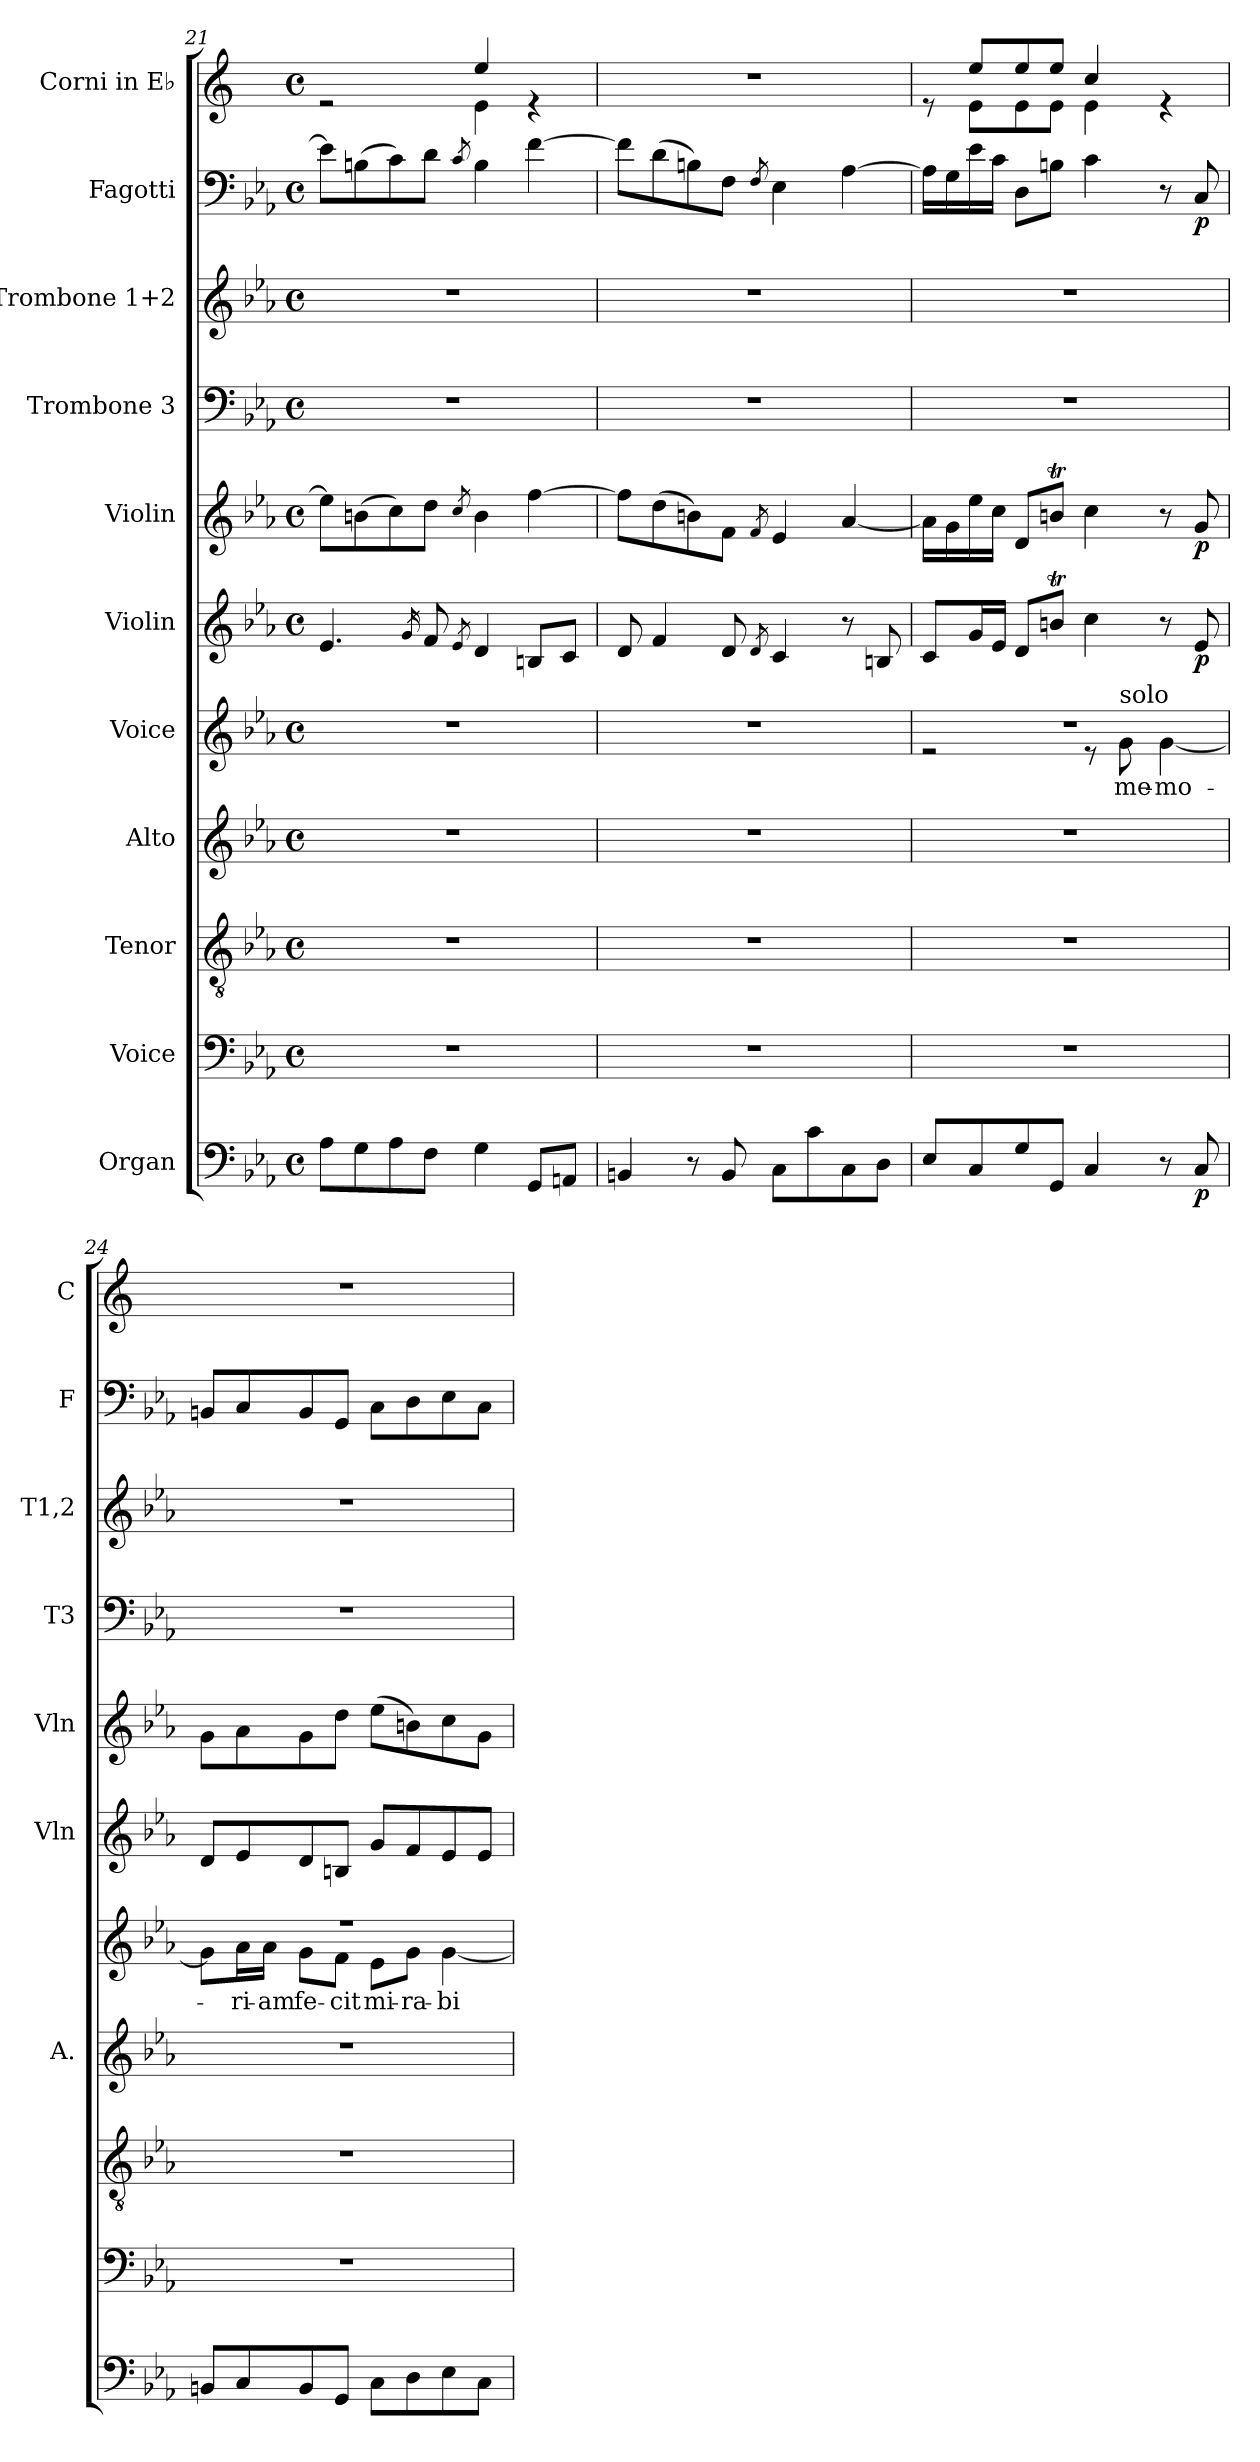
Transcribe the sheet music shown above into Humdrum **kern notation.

**kern	**dynam	**kern	**kern	**kern	**kern	**text	**kern	**dynam	**kern	**dynam	**kern	**kern	**kern	**dynam	**kern
*part11	*part11	*part10	*part9	*part8	*part7	*part7	*part6	*part6	*part5	*part5	*part4	*part3	*part2	*part2	*part1
*staff11	*staff11	*staff10	*staff9	*staff8	*staff7	*staff7	*staff6	*staff6	*staff5	*staff5	*staff4	*staff3	*staff2	*staff2	*staff1
*I"Organ	*	*I"Voice	*I"Tenor	*I"Alto	*I"Voice	*	*I"Violin	*	*I"Violin	*	*I"Trombone 3	*I"Trombone 1+2	*I"Fagotti	*	*I"Corni in E♭
*	*	*	*	*I'A.	*	*	*I'Vln	*	*I'Vln	*	*I'T3	*I'T1,2	*I'F	*	*I'C
!!LO:PB:g=z
*clefF4	*	*clefF4	*clefGv2	*clefG2	*clefG2	*	*clefG2	*	*clefG2	*	*clefF4	*clefG2	*clefF4	*	*clefG2
*	*	*	*	*	*	*	*	*	*	*	*	*	*	*	*ITrd5c9
*k[b-e-a-]	*	*k[b-e-a-]	*k[b-e-a-]	*k[b-e-a-]	*k[b-e-a-]	*	*k[b-e-a-]	*	*k[b-e-a-]	*	*k[b-e-a-]	*k[b-e-a-]	*k[b-e-a-]	*	*k[b-e-a-]
*M4/4	*	*M4/4	*M4/4	*M4/4	*M4/4	*	*M4/4	*	*M4/4	*	*M4/4	*M4/4	*M4/4	*	*M4/4
*met(c)	*	*met(c)	*met(c)	*met(c)	*met(c)	*	*met(c)	*	*met(c)	*	*met(c)	*met(c)	*met(c)	*	*met(c)
=21	=21	=21	=21	=21	=21	=21	=21	=21	=21	=21	=21	=21	=21	=21	=21
*	*	*	*	*	*	*	*	*	*	*	*	*	*	*	*^
8A-\L	.	1r	1r	1r	1r	.	4.e-/	.	8ee-\L]	.	1r	1r	8e-\L]	.	2re	2ryy
8G\	.	.	.	.	.	.	.	.	(8bn\	.	.	.	(8Bn\	.	.	.
8A-\	.	.	.	.	.	.	.	.	8cc\)	.	.	.	8c\)	.	.	.
.	.	.	.	.	.	.	16qg/	.	.	.	.	.	.	.	.	.
8F\J	.	.	.	.	.	.	8f/	.	8dd\J	.	.	.	8d\J	.	.	.
.	.	.	.	.	.	.	8qe-/	.	8qcc/	.	.	.	8qc/	.	.	.
4G\	.	.	.	.	.	.	4d/	.	4b\	.	.	.	4B\	.	4g/	4G\
8GG/L	.	.	.	.	.	.	8Bn/L	.	[4ff\	.	.	.	[4f\	.	4re	4ryy
8AAn/J	.	.	.	.	.	.	8c/J	.	.	.	.	.	.	.	.	.
*	*	*	*	*	*	*	*	*	*	*	*	*	*	*	*v	*v
=22	=22	=22	=22	=22	=22	=22	=22	=22	=22	=22	=22	=22	=22	=22	=22
4BBn/	.	1r	1r	1r	1r	.	8d/	.	8ff\L]	.	1r	1r	8f\L]	.	1r
.	.	.	.	.	.	.	4f/	.	(8dd\	.	.	.	(8d\	.	.
8r	.	.	.	.	.	.	.	.	8bn\)	.	.	.	8Bn\)	.	.
8BB/	.	.	.	.	.	.	8d/	.	8f\J	.	.	.	8F\J	.	.
.	.	.	.	.	.	.	8qd/	.	8qf/	.	.	.	8qF/	.	.
8C\L	.	.	.	.	.	.	4c/	.	4e-/	.	.	.	4E-\	.	.
8c\	.	.	.	.	.	.	.	.	.	.	.	.	.	.	.
8C\	.	.	.	.	.	.	8r	.	[4a-/	.	.	.	[4A-\	.	.
8D\J	.	.	.	.	.	.	8Bn/	.	.	.	.	.	.	.	.
=23	=23	=23	=23	=23	=23	=23	=23	=23	=23	=23	=23	=23	=23	=23	=23
*	*	*	*	*	*^	*	*	*	*	*	*	*	*	*	*^
8E-/L	.	1r	1r	1r	1r	2r	.	8c/L	.	16a-\LL]	.	1r	1r	16A-\LL]	.	8re	8ryy
.	.	.	.	.	.	.	.	.	.	16g\	.	.	.	16G\	.	.	.
8C/	.	.	.	.	.	.	.	16g/L	.	16ee-\	.	.	.	16e-\	.	8g/L	8G\L
.	.	.	.	.	.	.	.	16e-/JJ	.	16cc\JJ	.	.	.	16c\JJ	.	.	.
8G/	.	.	.	.	.	.	.	8d/L	.	8d/L	.	.	.	8D\L	.	8g/	8G\
8GG/J	.	.	.	.	.	.	.	8bnt/J	.	8bnt/J	.	.	.	8Bn\J	.	8g/J	8G\J
4C/	.	.	.	.	.	8r	.	4cc\	.	4cc\	.	.	.	4c\	.	4e-/	4G\
!	!	!	!	!	!	!LO:TX:a:t=solo	!	!	!	!	!	!	!	!	!	!	!
!	!	!	!	!	!	!	!LO:LY:b	!	!	!	!	!	!	!	!	!	!
.	.	.	.	.	.	8g\	me-	.	.	.	.	.	.	.	.	.	.
!	!	!	!	!	!	!	!LO:LY:b	!	!	!	!	!	!	!	!	!	!
8r	.	.	.	.	.	[4g\	-mo-	8r	.	8r	.	.	.	8r	.	4re	4ryy
!	!LO:DY:b	!	!	!	!	!	!	!	!LO:DY:b	!	!LO:DY:b	!	!	!	!LO:DY:b	!	!
8C/	p	.	.	.	.	.	.	8e-/	p	8g/	p	.	.	8C/	p	.	.
*	*	*	*	*	*	*	*	*	*	*	*	*	*	*	*	*v	*v
=24	=24	=24	=24	=24	=24	=24	=24	=24	=24	=24	=24	=24	=24	=24	=24	=24
8BBn/L	.	1r	1r	1r	1r	8g\L]	.	8d/L	.	8g\L	.	1r	1r	8BBn/L	.	1r
!	!	!	!	!	!	!	!LO:LY:b	!	!	!	!	!	!	!	!	!
8C/	.	.	.	.	.	16a-\L	-ri-	8e-/	.	8a-\	.	.	.	8C/	.	.
!	!	!	!	!	!	!	!LO:LY:b	!	!	!	!	!	!	!	!	!
.	.	.	.	.	.	16a-\JJ	-am	.	.	.	.	.	.	.	.	.
!	!	!	!	!	!	!	!LO:LY:b	!	!	!	!	!	!	!	!	!
8BB/	.	.	.	.	.	8g\L	fe-	8d/	.	8g\	.	.	.	8BB/	.	.
!	!	!	!	!	!	!	!LO:LY:b	!	!	!	!	!	!	!	!	!
8GG/J	.	.	.	.	.	8f\J	-cit	8Bn/J	.	8dd\J	.	.	.	8GG/J	.	.
!	!	!	!	!	!	!	!LO:LY:b	!	!	!	!	!	!	!	!	!
8C\L	.	.	.	.	.	8e-\L	mi-	8g/L	.	(8ee-\L	.	.	.	8C\L	.	.
!	!	!	!	!	!	!	!LO:LY:b	!	!	!	!	!	!	!	!	!
8D\	.	.	.	.	.	8g\J	-ra-	8f/	.	8bn\)	.	.	.	8D\	.	.
!	!	!	!	!	!	!	!LO:LY:b	!	!	!	!	!	!	!	!	!
8E-\	.	.	.	.	.	[4g\	-bi-	8e-/	.	8cc\	.	.	.	8E-\	.	.
8C\J	.	.	.	.	.	.	.	8e-/J	.	8g\J	.	.	.	8C\J	.	.
*	*	*	*	*	*v	*v	*	*	*	*	*	*	*	*	*	*
=	=	=	=	=	=	=	=	=	=	=	=	=	=	=	=
*-	*-	*-	*-	*-	*-	*-	*-	*-	*-	*-	*-	*-	*-	*-	*-
